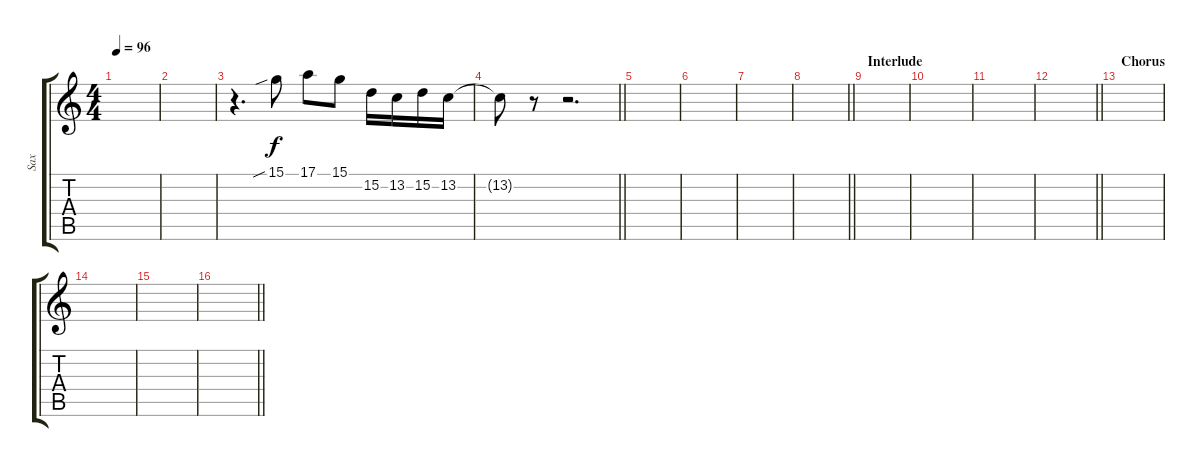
\track ("Sax" "Sax") {instrument tenorsax}
\staff {score tabs}
\tuning (E4 B3 G3 D3 A2 E2) {hide}
\ts (4 4)
\tempo 96
\clef g2
\ks c
|
|
r.4{d} 15.1{sib}.8 17.1.8 15.1.8 15.2.16 13.2.16 15.2.16 13.2.16 |
\barLineRight lightlight
13.2{t}.8 r.8 r.2{d} |
|
|
|
\barLineRight lightlight
|
\section ("" "Interlude")
|
|
|
\barLineRight lightlight
|
\section ("" "Chorus")
|
|
|
\barLineRight lightlight
